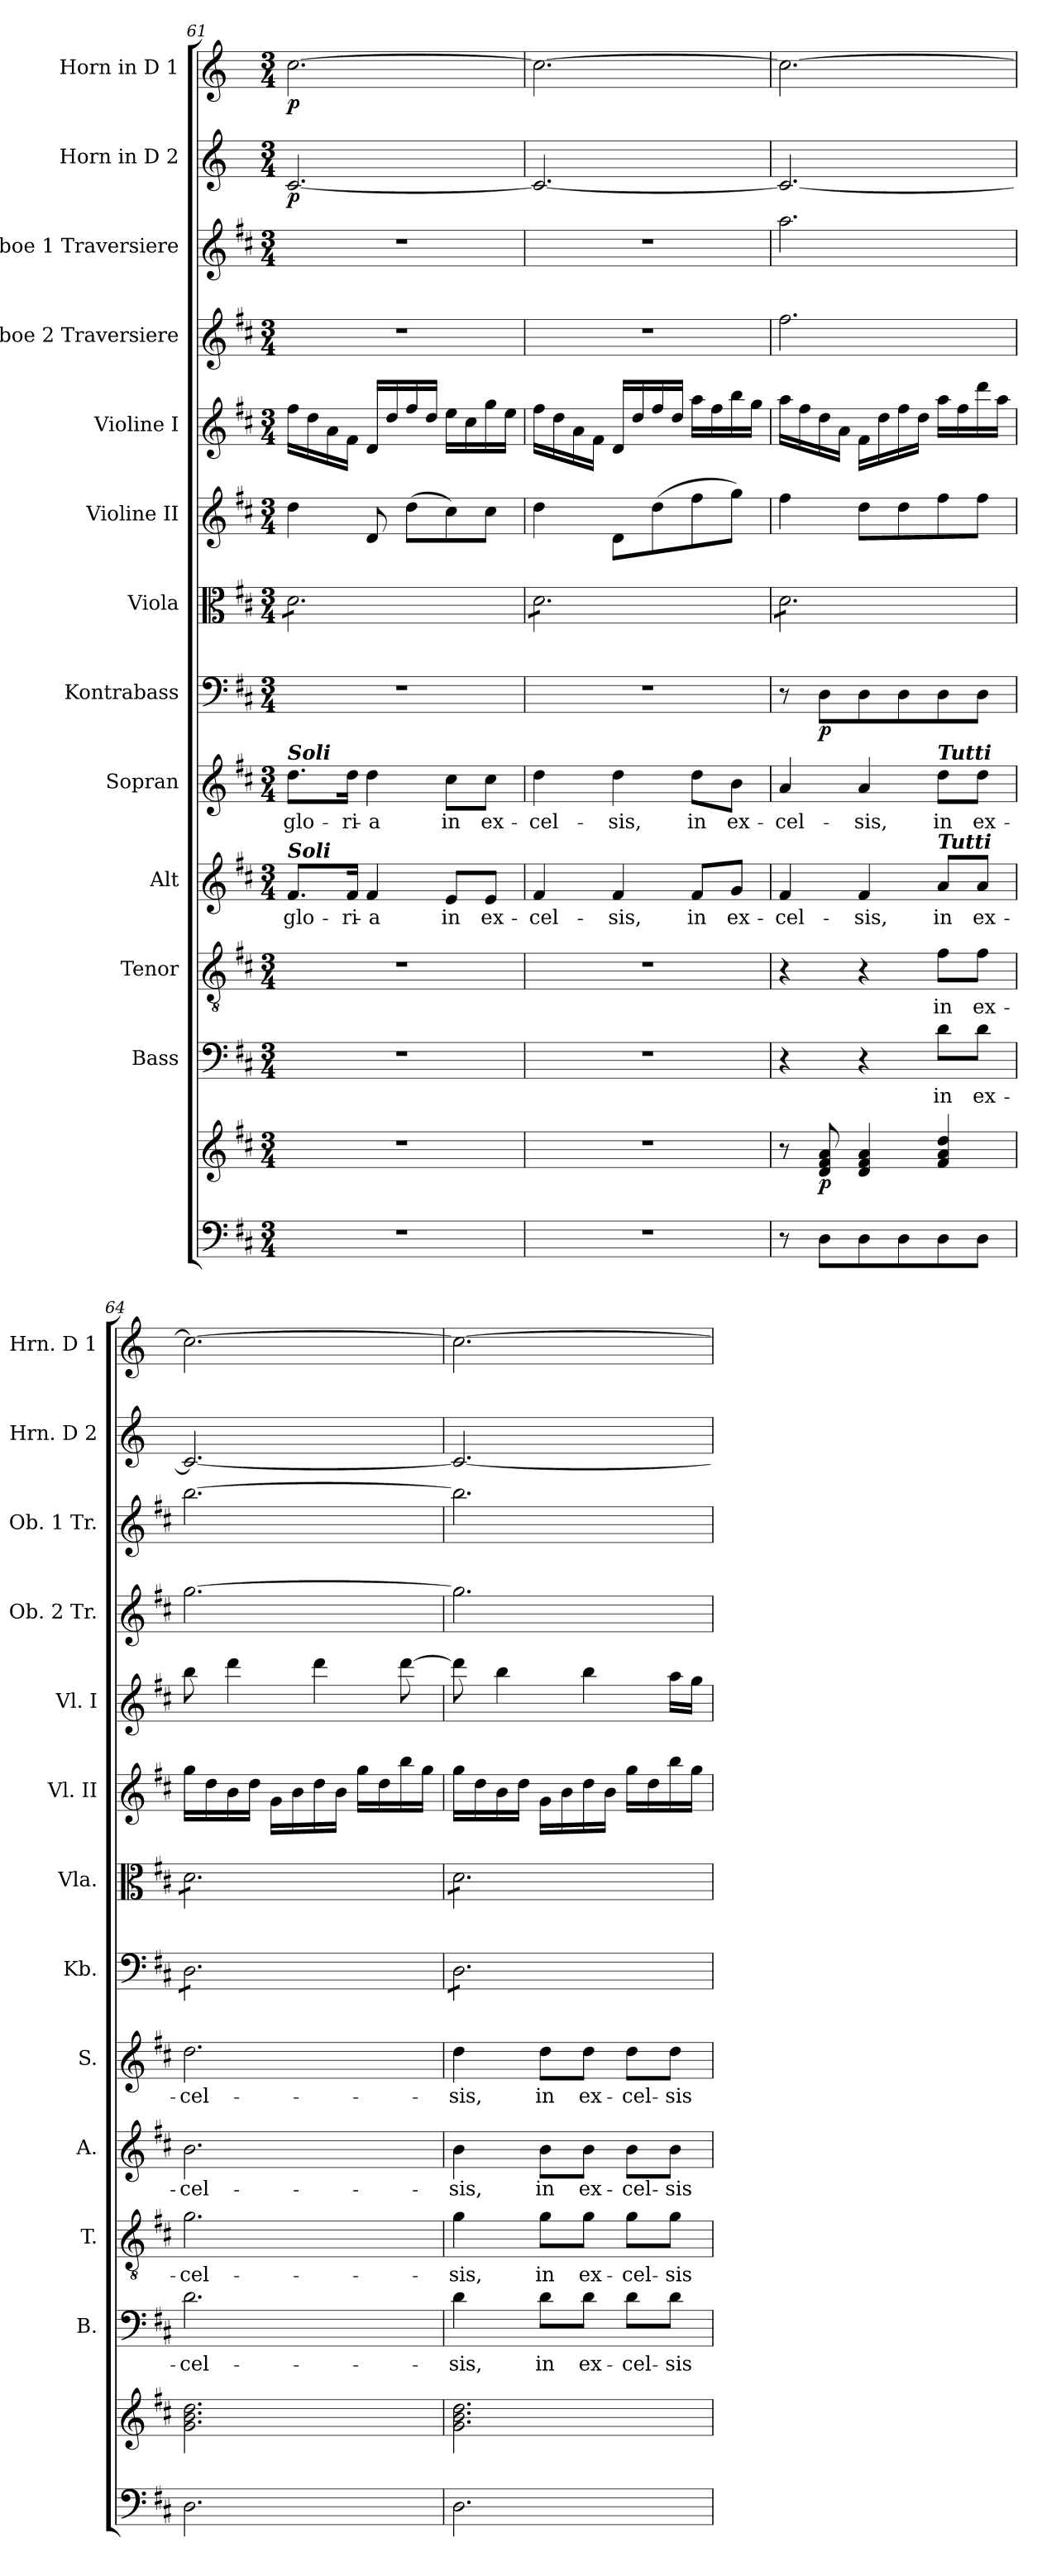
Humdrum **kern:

**kern	**kern	**dynam	**kern	**text	**kern	**text	**kern	**text	**kern	**text	**kern	**dynam	**kern	**kern	**kern	**kern	**kern	**kern	**dynam	**kern	**dynam
*part13	*part13	*part13	*part12	*part12	*part11	*part11	*part10	*part10	*part9	*part9	*part8	*part8	*part7	*part6	*part5	*part4	*part3	*part2	*part2	*part1	*part1
*staff14	*staff13	*staff13/14	*staff12	*staff12	*staff11	*staff11	*staff10	*staff10	*staff9	*staff9	*staff8	*staff8	*staff7	*staff6	*staff5	*staff4	*staff3	*staff2	*staff2	*staff1	*staff1
*	*	*	*I"Bass	*	*I"Tenor	*	*I"Alt	*	*I"Sopran	*	*I"Kontrabass	*	*I"Viola	*I"Violine II	*I"Violine I	*I"Oboe 2 Traversiere	*I"Oboe 1 Traversiere	*I"Horn in D 2	*	*I"Horn in D 1	*
*	*	*	*I'B.	*	*I'T.	*	*I'A.	*	*I'S.	*	*I'Kb.	*	*I'Vla.	*I'Vl. II	*I'Vl. I	*I'Ob. 2 Tr.	*I'Ob. 1 Tr.	*I'Hrn. D 2	*	*I'Hrn. D 1	*
!!LO:PB:g=z
*clefF4	*clefG2	*	*clefF4	*	*clefGv2	*	*clefG2	*	*clefG2	*	*clefF4	*	*clefC3	*clefG2	*clefG2	*clefG2	*clefG2	*clefG2	*	*clefG2	*
*	*	*	*	*	*	*	*	*	*	*	*ITrd7c12	*	*	*	*	*	*	*ITrd6c10	*	*ITrd6c10	*
*k[f#c#]	*k[f#c#]	*	*k[f#c#]	*	*k[f#c#]	*	*k[f#c#]	*	*k[f#c#]	*	*k[f#c#]	*	*k[f#c#]	*k[f#c#]	*k[f#c#]	*k[f#c#]	*k[f#c#]	*k[f#c#]	*	*k[f#c#]	*
*D:	*D:	*	*D:	*	*D:	*	*D:	*	*D:	*	*D:	*	*D:	*D:	*D:	*D:	*D:	*D:	*	*D:	*
*M3/4	*M3/4	*	*M3/4	*	*M3/4	*	*M3/4	*	*M3/4	*	*M3/4	*	*M3/4	*M3/4	*M3/4	*M3/4	*M3/4	*M3/4	*	*M3/4	*
=61	=61	=61	=61	=61	=61	=61	=61	=61	=61	=61	=61	=61	=61	=61	=61	=61	=61	=61	=61	=61	=61
!	!	!	!	!	!	!	!	!	!LO:TX:a:Bi:t=Soli	!	!	!	!	!	!	!	!	!	!	!	!
!	!	!	!	!	!	!	!LO:TX:a:Bi:t=Soli	!	!	!	!	!	!	!	!	!	!	!	!	!	!
!	!	!	!	!	!	!	!	!LO:LY:b	!	!LO:LY:b	!	!	!	!	!	!	!	!	!LO:DY:b	!	!LO:DY:b
*	*	*	*	*	*	*	*	*	*	*	*	*	*tremolo	*	*	*	*	*	*	*	*
2.r	2.r	.	2.r	.	2.r	.	8.f#/L	glo-	8.dd\L	glo-	2.r	.	8d\L	4dd\	16ff#\LL	2.r	2.r	[2.D/	p	[2.d\	p
.	.	.	.	.	.	.	.	.	.	.	.	.	.	.	16dd\	.	.	.	.	.	.
.	.	.	.	.	.	.	.	.	.	.	.	.	8d\	.	16a\	.	.	.	.	.	.
!	!	!	!	!	!	!	!	!LO:LY:b	!	!LO:LY:b	!	!	!	!	!	!	!	!	!	!	!
.	.	.	.	.	.	.	16f#/Jk	-ri-	16dd\Jk	-ri-	.	.	.	.	16f#\JJ	.	.	.	.	.	.
!	!	!	!	!	!	!	!	!LO:LY:b	!	!LO:LY:b	!	!	!	!	!	!	!	!	!	!	!
.	.	.	.	.	.	.	4f#/	-a	4dd\	-a	.	.	8d\	8d/	16d/LL	.	.	.	.	.	.
.	.	.	.	.	.	.	.	.	.	.	.	.	.	.	16dd/	.	.	.	.	.	.
.	.	.	.	.	.	.	.	.	.	.	.	.	8d\	(>8dd\L	16ff#/	.	.	.	.	.	.
.	.	.	.	.	.	.	.	.	.	.	.	.	.	.	16dd/JJ	.	.	.	.	.	.
!	!	!	!	!	!	!	!	!LO:LY:b	!	!LO:LY:b	!	!	!	!	!	!	!	!	!	!	!
.	.	.	.	.	.	.	8e/L	in	8cc#\L	in	.	.	8d\	8cc#\)	16ee\LL	.	.	.	.	.	.
.	.	.	.	.	.	.	.	.	.	.	.	.	.	.	16cc#\	.	.	.	.	.	.
!	!	!	!	!	!	!	!	!LO:LY:b	!	!LO:LY:b	!	!	!	!	!	!	!	!	!	!	!
.	.	.	.	.	.	.	8e/J	ex-	8cc#\J	ex-	.	.	8d\J	8cc#\J	16gg\	.	.	.	.	.	.
.	.	.	.	.	.	.	.	.	.	.	.	.	.	.	16ee\JJ	.	.	.	.	.	.
=62	=62	=62	=62	=62	=62	=62	=62	=62	=62	=62	=62	=62	=62	=62	=62	=62	=62	=62	=62	=62	=62
!	!	!	!	!	!	!	!	!LO:LY:b	!	!LO:LY:b	!	!	!	!	!	!	!	!	!	!	!
2.r	2.r	.	2.r	.	2.r	.	4f#/	-cel-	4dd\	-cel-	2.r	.	8d\L	4dd\	16ff#\LL	2.r	2.r	2.D/_	.	2.d\_	.
.	.	.	.	.	.	.	.	.	.	.	.	.	.	.	16dd\	.	.	.	.	.	.
.	.	.	.	.	.	.	.	.	.	.	.	.	8d\	.	16a\	.	.	.	.	.	.
.	.	.	.	.	.	.	.	.	.	.	.	.	.	.	16f#\JJ	.	.	.	.	.	.
!	!	!	!	!	!	!	!	!LO:LY:b	!	!LO:LY:b	!	!	!	!	!	!	!	!	!	!	!
.	.	.	.	.	.	.	4f#/	-sis,	4dd\	-sis,	.	.	8d\	8d\L	16d/LL	.	.	.	.	.	.
.	.	.	.	.	.	.	.	.	.	.	.	.	.	.	16dd/	.	.	.	.	.	.
.	.	.	.	.	.	.	.	.	.	.	.	.	8d\	(>8dd\	16ff#/	.	.	.	.	.	.
.	.	.	.	.	.	.	.	.	.	.	.	.	.	.	16dd/JJ	.	.	.	.	.	.
!	!	!	!	!	!	!	!	!LO:LY:b	!	!LO:LY:b	!	!	!	!	!	!	!	!	!	!	!
.	.	.	.	.	.	.	8f#/L	in	8dd\L	in	.	.	8d\	8ff#\	16aa\LL	.	.	.	.	.	.
.	.	.	.	.	.	.	.	.	.	.	.	.	.	.	16ff#\	.	.	.	.	.	.
!	!	!	!	!	!	!	!	!LO:LY:b	!	!LO:LY:b	!	!	!	!	!	!	!	!	!	!	!
.	.	.	.	.	.	.	8g/J	ex-	8b\J	ex-	.	.	8d\J	8gg\J)	16bb\	.	.	.	.	.	.
.	.	.	.	.	.	.	.	.	.	.	.	.	.	.	16gg\JJ	.	.	.	.	.	.
=63	=63	=63	=63	=63	=63	=63	=63	=63	=63	=63	=63	=63	=63	=63	=63	=63	=63	=63	=63	=63	=63
!	!	!	!	!	!	!	!	!LO:LY:b	!	!LO:LY:b	!	!	!	!	!	!	!	!	!	!	!
8r	8r	.	4r	.	4r	.	4f#/	-cel-	4a/	-cel-	8r	.	8d\L	4ff#\	16aa\LL	2.ff#\	2.aa\	2.D/_	.	2.d\_	.
.	.	.	.	.	.	.	.	.	.	.	.	.	.	.	16ff#\	.	.	.	.	.	.
!	!	!LO:DY:b	!	!	!	!	!	!	!	!	!	!LO:DY:b	!	!	!	!	!	!	!	!	!
8D\L	8d/ 8f#/ 8a/	p	.	.	.	.	.	.	.	.	8DD\L	p	8d\	.	16dd\	.	.	.	.	.	.
.	.	.	.	.	.	.	.	.	.	.	.	.	.	.	16a\JJ	.	.	.	.	.	.
!	!	!	!	!	!	!	!	!LO:LY:b	!	!LO:LY:b	!	!	!	!	!	!	!	!	!	!	!
8D\	4d/ 4f#/ 4a/	.	4r	.	4r	.	4f#/	-sis,	4a/	-sis,	8DD\	.	8d\	8dd\L	16f#\LL	.	.	.	.	.	.
.	.	.	.	.	.	.	.	.	.	.	.	.	.	.	16dd\	.	.	.	.	.	.
8D\	.	.	.	.	.	.	.	.	.	.	8DD\	.	8d\	8dd\	16ff#\	.	.	.	.	.	.
.	.	.	.	.	.	.	.	.	.	.	.	.	.	.	16dd\JJ	.	.	.	.	.	.
!	!	!	!	!	!	!	!	!	!LO:TX:a:Bi:t=Tutti	!	!	!	!	!	!	!	!	!	!	!	!
!	!	!	!	!	!	!	!LO:TX:a:Bi:t=Tutti	!	!	!	!	!	!	!	!	!	!	!	!	!	!
!	!	!	!	!LO:LY:b	!	!LO:LY:b	!	!LO:LY:b	!	!LO:LY:b	!	!	!	!	!	!	!	!	!	!	!
8D\	4f#/ 4a/ 4dd/	.	8d\L	in	8f#\L	in	8a/L	in	8dd\L	in	8DD\	.	8d\	8ff#\	16aa\LL	.	.	.	.	.	.
.	.	.	.	.	.	.	.	.	.	.	.	.	.	.	16ff#\	.	.	.	.	.	.
!	!	!	!	!LO:LY:b	!	!LO:LY:b	!	!LO:LY:b	!	!LO:LY:b	!	!	!	!	!	!	!	!	!	!	!
8D\J	.	.	8d\J	ex-	8f#\J	ex-	8a/J	ex-	8dd\J	ex-	8DD\J	.	8d\J	8ff#\J	16ddd\	.	.	.	.	.	.
.	.	.	.	.	.	.	.	.	.	.	.	.	.	.	16aa\JJ	.	.	.	.	.	.
=64	=64	=64	=64	=64	=64	=64	=64	=64	=64	=64	=64	=64	=64	=64	=64	=64	=64	=64	=64	=64	=64
!	!	!	!	!LO:LY:b	!	!LO:LY:b	!	!LO:LY:b	!	!LO:LY:b	!	!	!	!	!	!	!	!	!	!	!
*	*	*	*	*	*	*	*	*	*	*	*tremolo	*	*	*	*	*	*	*	*	*	*
2.D\	2.g\ 2.b\ 2.dd\	.	2.d\	-cel-	2.g\	-cel-	2.b\	-cel-	2.dd\	-cel-	8DD\L	.	8d\L	16gg\LL	8bb\	[2.gg\	[2.bb\	2.D/_	.	2.d\_	.
.	.	.	.	.	.	.	.	.	.	.	.	.	.	16dd\	.	.	.	.	.	.	.
.	.	.	.	.	.	.	.	.	.	.	8DD\	.	8d\	16b\	4ddd\	.	.	.	.	.	.
.	.	.	.	.	.	.	.	.	.	.	.	.	.	16dd\JJ	.	.	.	.	.	.	.
.	.	.	.	.	.	.	.	.	.	.	8DD\	.	8d\	16g\LL	.	.	.	.	.	.	.
.	.	.	.	.	.	.	.	.	.	.	.	.	.	16b\	.	.	.	.	.	.	.
.	.	.	.	.	.	.	.	.	.	.	8DD\	.	8d\	16dd\	4ddd\	.	.	.	.	.	.
.	.	.	.	.	.	.	.	.	.	.	.	.	.	16b\JJ	.	.	.	.	.	.	.
.	.	.	.	.	.	.	.	.	.	.	8DD\	.	8d\	16gg\LL	.	.	.	.	.	.	.
.	.	.	.	.	.	.	.	.	.	.	.	.	.	16dd\	.	.	.	.	.	.	.
.	.	.	.	.	.	.	.	.	.	.	8DD\J	.	8d\J	16bb\	[8ddd\	.	.	.	.	.	.
.	.	.	.	.	.	.	.	.	.	.	.	.	.	16gg\JJ	.	.	.	.	.	.	.
!!LO:PB:g=z
=65	=65	=65	=65	=65	=65	=65	=65	=65	=65	=65	=65	=65	=65	=65	=65	=65	=65	=65	=65	=65	=65
!	!	!	!	!LO:LY:b	!	!LO:LY:b	!	!LO:LY:b	!	!LO:LY:b	!	!	!	!	!	!	!	!	!	!	!
2.D\	2.g\ 2.b\ 2.dd\	.	4d\	-sis,	4g\	-sis,	4b\	-sis,	4dd\	-sis,	8DD\L	.	8d\L	16gg\LL	8ddd\]	2.gg\]	2.bb\]	2.D/_	.	2.d\_	.
.	.	.	.	.	.	.	.	.	.	.	.	.	.	16dd\	.	.	.	.	.	.	.
.	.	.	.	.	.	.	.	.	.	.	8DD\	.	8d\	16b\	4bb\	.	.	.	.	.	.
.	.	.	.	.	.	.	.	.	.	.	.	.	.	16dd\JJ	.	.	.	.	.	.	.
!	!	!	!	!LO:LY:b	!	!LO:LY:b	!	!LO:LY:b	!	!LO:LY:b	!	!	!	!	!	!	!	!	!	!	!
.	.	.	8d\L	in	8g\L	in	8b\L	in	8dd\L	in	8DD\	.	8d\	16g\LL	.	.	.	.	.	.	.
.	.	.	.	.	.	.	.	.	.	.	.	.	.	16b\	.	.	.	.	.	.	.
!	!	!	!	!LO:LY:b	!	!LO:LY:b	!	!LO:LY:b	!	!LO:LY:b	!	!	!	!	!	!	!	!	!	!	!
.	.	.	8d\J	ex-	8g\J	ex-	8b\J	ex-	8dd\J	ex-	8DD\	.	8d\	16dd\	4bb\	.	.	.	.	.	.
.	.	.	.	.	.	.	.	.	.	.	.	.	.	16b\JJ	.	.	.	.	.	.	.
!	!	!	!	!LO:LY:b	!	!LO:LY:b	!	!LO:LY:b	!	!LO:LY:b	!	!	!	!	!	!	!	!	!	!	!
.	.	.	8d\L	-cel-	8g\L	-cel-	8b\L	-cel-	8dd\L	-cel-	8DD\	.	8d\	16gg\LL	.	.	.	.	.	.	.
.	.	.	.	.	.	.	.	.	.	.	.	.	.	16dd\	.	.	.	.	.	.	.
!	!	!	!	!LO:LY:b	!	!LO:LY:b	!	!LO:LY:b	!	!LO:LY:b	!	!	!	!	!	!	!	!	!	!	!
.	.	.	8d\J	-sis	8g\J	-sis	8b\J	-sis	8dd\J	-sis	8DD\J	.	8d\J	16bb\	16aa\LL	.	.	.	.	.	.
*	*	*	*	*	*	*	*	*	*	*	*	*	*Xtremolo	*	*	*	*	*	*	*	*
*	*	*	*	*	*	*	*	*	*	*	*Xtremolo	*	*	*	*	*	*	*	*	*	*
.	.	.	.	.	.	.	.	.	.	.	.	.	.	16gg\JJ	16gg\JJ	.	.	.	.	.	.
=	=	=	=	=	=	=	=	=	=	=	=	=	=	=	=	=	=	=	=	=	=
*-	*-	*-	*-	*-	*-	*-	*-	*-	*-	*-	*-	*-	*-	*-	*-	*-	*-	*-	*-	*-	*-
